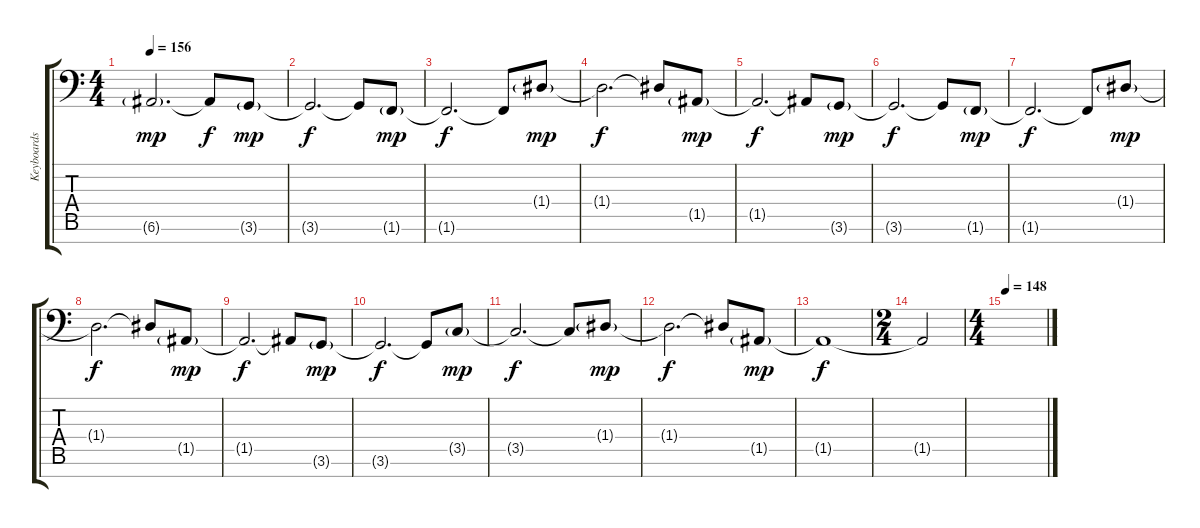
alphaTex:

\track ("Keyboards Lead 1" "Keyboards ") {instrument lead2sawtooth}
\staff {score tabs}
\tuning (E4 B3 G3 D3 A2 E2 G1) {hide}
\ts (4 4)
\tempo 156
\clef f4
\ks c
6.6{g}.2{d dy mp} 6.6{t}.8{dy f} 3.6{g}.8{dy mp} |
3.6{t}.2{d dy f} 3.6{t}.8 1.6{g}.8{dy mp} |
1.6{t}.2{d dy f} 1.6{t}.8 1.4{g}.8{dy mp} |
1.4{t}.2{d dy f} 1.4{t}.8 1.5{g}.8{dy mp} |
1.5{t}.2{d dy f} 1.5{t}.8 3.6{g}.8{dy mp} |
3.6{t}.2{d dy f} 3.6{t}.8 1.6{g}.8{dy mp} |
1.6{t}.2{d dy f} 1.6{t}.8 1.4{g}.8{dy mp} |
1.4{t}.2{d dy f} 1.4{t}.8 1.5{g}.8{dy mp} |
1.5{t}.2{d dy f} 1.5{t}.8 3.6{g}.8{dy mp} |
3.6{t}.2{d dy f} 3.6{t}.8 3.5{g}.8{dy mp} |
3.5{t}.2{d dy f} 3.5{t}.8 1.4{g}.8{dy mp} |
1.4{t}.2{d dy f} 1.4{t}.8 1.5{g}.8{dy mp} |
1.5{t}.1{dy f} |
\ts (2 4)
1.5{t}.2 |
\ts (4 4)
\tempo 148
